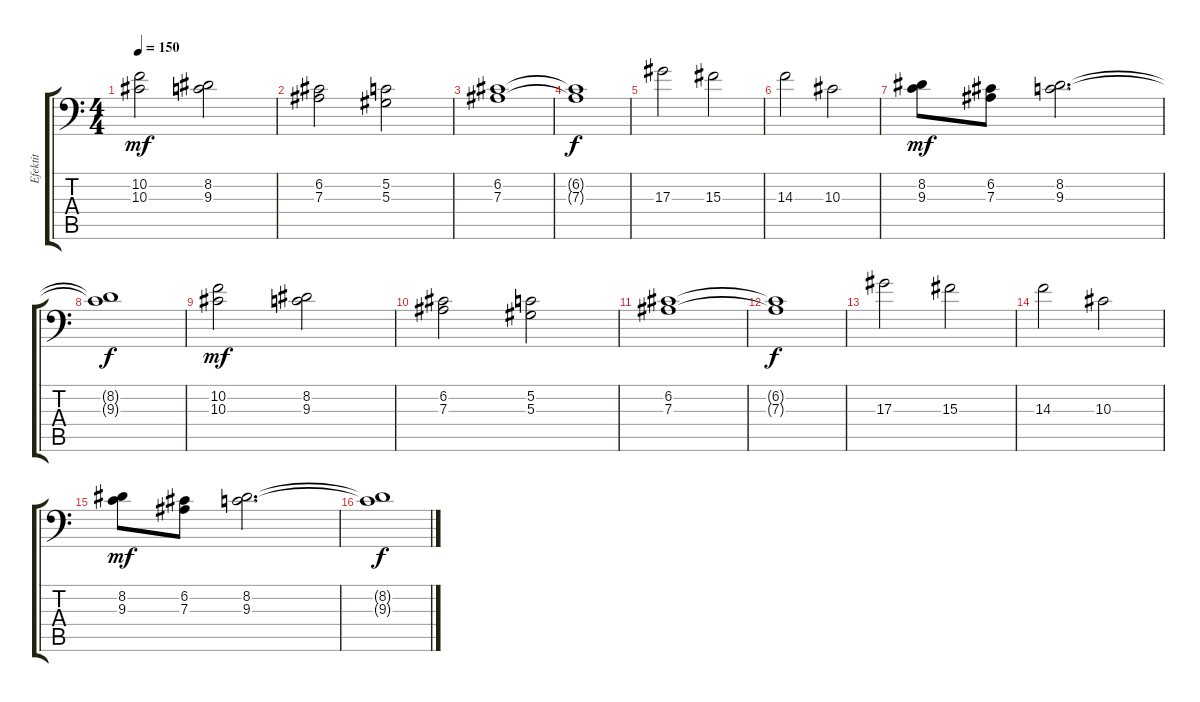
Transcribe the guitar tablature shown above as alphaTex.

\track ("Efektit" "Efektit") {instrument lead1square}
\staff {score tabs}
\tuning (C4 G3 Eb3 Bb2 F2 Bb1) {hide}
\ts (4 4)
\tempo 150
\clef f4
\ks c
(10.2 10.3).2{dy mf} (8.2 9.3).2 |
(6.2 7.3).2 (5.2 5.3).2 |
(6.2 7.3).1 |
(6.2{t} 7.3{t}).1{dy f} |
17.3.2 15.3.2 |
14.3.2 10.3.2 |
(8.2 9.3).8{dy mf} (6.2 7.3).8 (8.2 9.3).2{d} |
(8.2{t} 9.3{t}).1{dy f} |
(10.2 10.3).2{dy mf} (8.2 9.3).2 |
(6.2 7.3).2 (5.2 5.3).2 |
(6.2 7.3).1 |
(6.2{t} 7.3{t}).1{dy f} |
17.3.2 15.3.2 |
14.3.2 10.3.2 |
(8.2 9.3).8{dy mf} (6.2 7.3).8 (8.2 9.3).2{d} |
(8.2{t} 9.3{t}).1{dy f}
